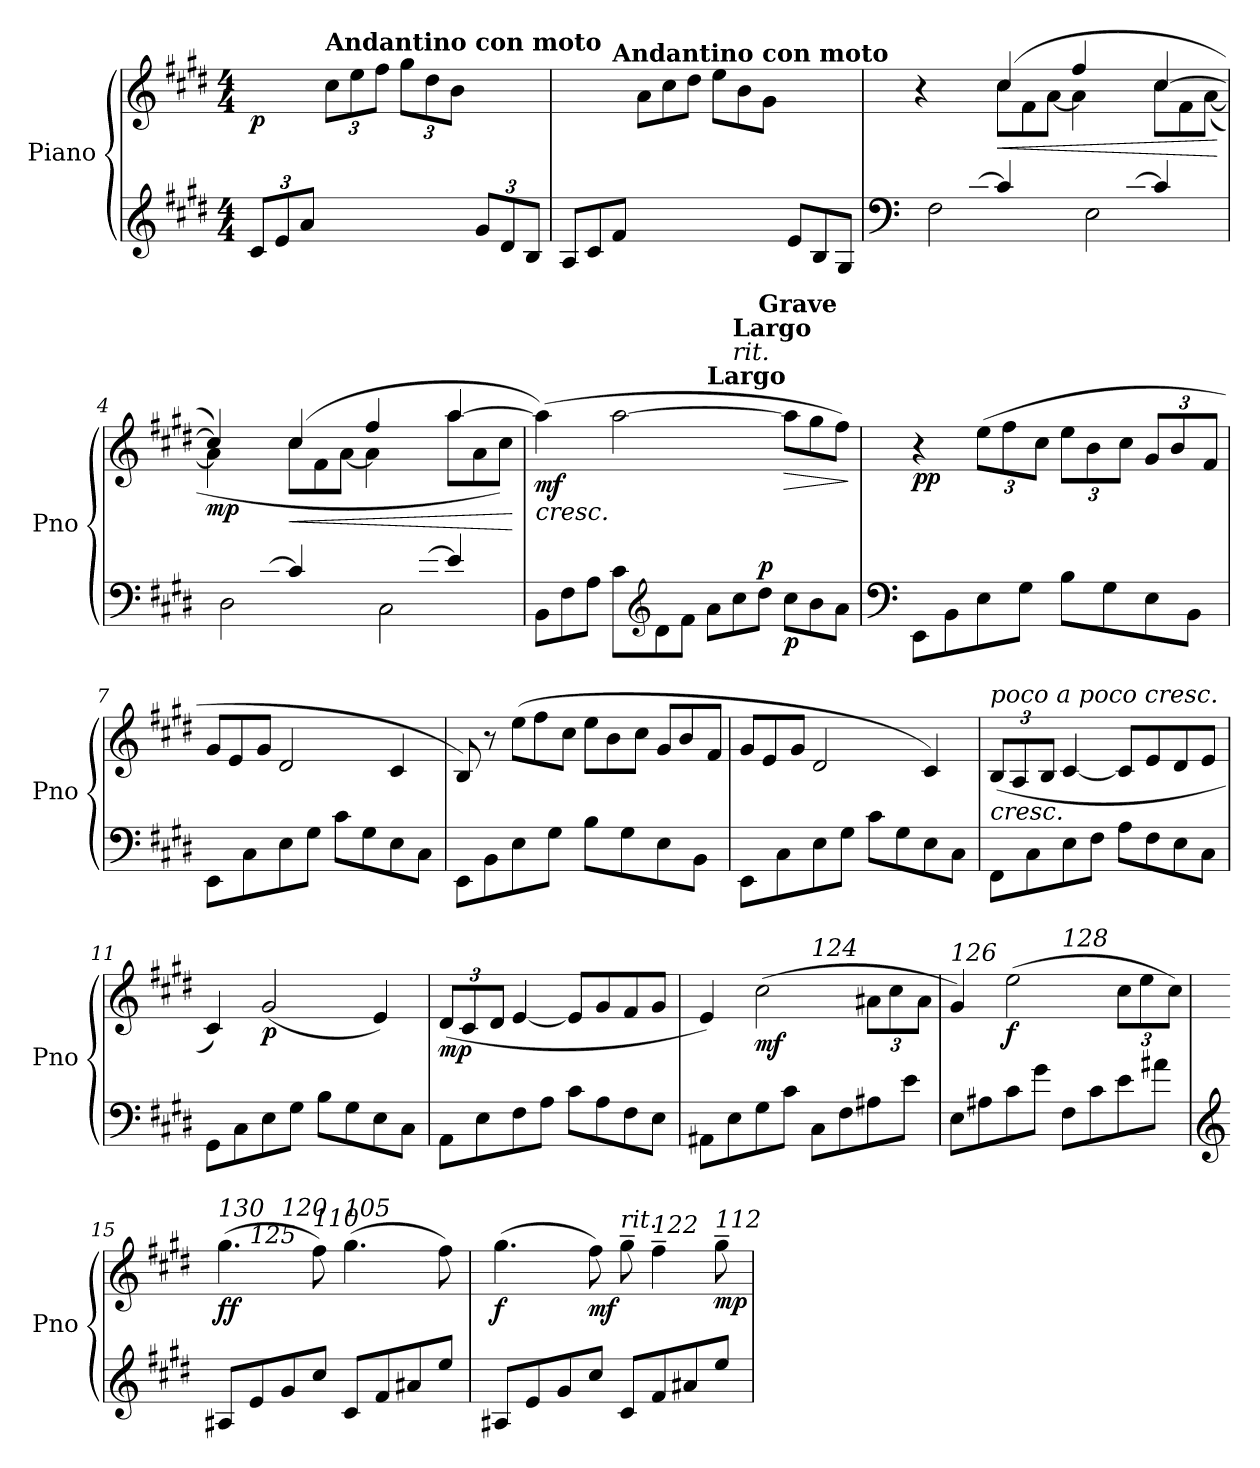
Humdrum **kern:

**kern	**kern	**dynam
*part1	*part1	*part1
*staff2	*staff1	*staff1/2
*I"Piano	*	*
*I'Pno	*	*
*clefG2	*clefG2	*
*k[f#c#g#d#]	*k[f#c#g#d#]	*
*M4/4	*M4/4	*
*MM60	*MM60	*
*Xbrackettup	*	*
=1	=1	=1
!	!	!LO:DY:b
12c#/L	4ryy	p
*	*MM90	*
12e/	.	.
*	*MM110	*
12a/J	.	.
*	*Xbrackettup	*
!	!LO:TX:a:B:t=Andantino con moto	!
4ryy	12cc#\L	.
.	12ee\	.
.	12ff#\J	.
4ryy	12gg#\L	.
.	12dd#\	.
.	12b\J	.
12g#/L	4ryy	.
12d#/	.	.
*	*MM90	*
12B/J	.	.
=2	=2	=2
*Xtuplet	*	*
*	*^	*
12A/L	4ryy	6ryy	.
12c#/	.	.	.
!	!	!LO:TX:a:B:t=Andantino con moto	!
12f#/J	.	3%2ryy	.
*	*Xtuplet	*	*
4ryy	12a\L	.	.
.	12cc#\	.	.
.	12dd#\J	.	.
4ryy	12ee\L	.	.
.	12b\	.	.
.	12g#\J	.	.
12e/L	4ryy	.	.
12B/	.	6ryy	.
12G#/J	.	.	.
=3	=3	=3	=3
*clefF4	*	*	*
*^	*	*	*
12F#/Lyy	(<2F#\	4r	4ryy	.
12A/	.	.	.	.
[12c#/J	.	.	.	.
!	!	!	!	!LO:HP:b
4c#/]	.	(>4cc#/	12cc#\L	<
.	.	.	12f#\	.
.	.	.	[12a\J	.
12E/Lyy	2E\	4ff#/	(4a\]	.
12A/	.	.	.	.
[12c#/J	.	.	.	.
4c#/]	.	[4cc#/	12cc#\L	.
.	.	.	12f#\	.
.	.	.	([12a\J	.
*v	*v	*	*	*
*	*v	*v	*
.	.	[
!!LO:LB:g=z
=4	=4	=4
*^	*^	*
!	!	!	!	!LO:DY:b
12D#/Lyy	2D#\	4cc#/])	4a\]	mp
12A/	.	.	.	.
[12c#/J	.	.	.	.
!	!	!	!	!LO:HP:b
4c#/]	.	(>4cc#/	12cc#\L	<
.	.	.	12f#\	.
.	.	.	[12a\J	.
12C#/Lyy	2C#\	4ff#/	4a\]	.
12A/	.	.	.	.
[12e/J	.	.	.	.
4e/]	.	[4aa/	12aa\L	.
.	.	.	12a\	.
.	.	.	12cc#\J)	.
*v	*v	*	*	*
*	*v	*v	*
.	.	[
=5	=5	=5
!	!LO:TX:a:B:t=Andante	!
!	!	!LO:HP:b
!	!	!LO:DY:n=1:b
*	*^	*
*	*	*^	*
*	*	*	*^	*
12BB\L	(>4aa\])	2ryy	3..ryy	3%2ryy	< mf
12F#\	.	.	.	.	.
12A\J	.	.	.	.	.
*	*MM80	*	*	*	*
12c#\L	[2aa\	.	.	.	.
*clefG2	*	*	*	*	*
12d#\	.	.	.	.	.
*	*MM70	*	*	*	*
12f#\J	.	.	.	.	.
!	!	!LO:TX:a:B:t=Largo	!	!	!
12a\L	.	2ryy	.	.	.
!	!	!	!LO:TX:a:i:t=rit.	!	!
!	!	!	!LO:TX:a:B:t=Largo	!	!
12cc#\	.	.	3ryy	.	.
!	!	!	!	!LO:TX:a:B:t=Grave	!
!	!	!	!	!	!LO:DY:n=2:a=2
12dd#\J	.	.	.	3ryy	p
!	!	!	!	!	!LO:HP:n=1:b
!	!	!	!	!	!LO:DY:n=3:b=2
12cc#\L	12aa\L]	.	.	.	[ > p
*	*MM20	*	*	*	*
12b\	12gg#\	.	.	.	.
12a\J	12ff#\J)	.	12ryy	.	.
.	.	.	.	.	]
*	*v	*v	*v	*v	*
=6	=6	=6
*clefF4	*	*
*	*^	*
*	*	*^	*
*	*	*	*^	*
!	!LO:TX:a:i:t=a tempo	!	!	!	!
!	!	!	!	!	!LO:DY:b
*	*v	*v	*v	*v	*
8EE\L	4r	pp
8BB\	.	.
*	*tuplet	*
8E\	(>12ee\L	.
.	12ff#\	.
8G#\J	.	.
.	12cc#\J	.
8B\L	12ee\L	.
.	12b\	.
8G#\	.	.
.	12cc#\J	.
8E\	12g#/L	.
.	12b/	.
8BB\J	.	.
.	12f#/J	.
=7	=7	=7
*	*Xtuplet	*
8EE\L	12g#/L	.
.	12e/	.
8C#\	.	.
.	12g#/J	.
8E\	2d#/	.
8G#\J	.	.
8c#\L	.	.
8G#\	.	.
8E\	4c#/	.
8C#\J	.	.
!!LO:LB:g=z
=8	=8	=8
8EE\L	8B/)	.
8BB\	8r	.
8E\	(>12ee\L	.
.	12ff#\	.
8G#\J	.	.
.	12cc#\J	.
8B\L	12ee\L	.
.	12b\	.
8G#\	.	.
.	12cc#\J	.
8E\	12g#/L	.
.	12b/	.
8BB\J	.	.
.	12f#/J	.
=9	=9	=9
8EE\L	12g#/L	.
.	12e/	.
8C#\	.	.
.	12g#/J	.
8E\	2d#/	.
8G#\J	.	.
8c#\L	.	.
8G#\	.	.
8E\	4c#/)	.
8C#\J	.	.
=10	=10	=10
*	*tuplet	*
!	!LO:TX:a:i:t=poco a poco cresc.	!
!	!	!LO:HP:b
8FF#\L	(<12B/L	<
.	12A/	.
8C#\	.	.
.	12B/J	.
8E\	[4c#/	.
8F#\J	.	.
8A\L	8c#/L]	.
8F#\	8e/	.
8E\	8d#/	.
8C#\J	8e/J	.
=11	=11	=11
8GG#\L	4c#/)	.
8C#\	.	.
!	!	!LO:DY:b
8E\	(<2g#/	p
8G#\J	.	.
8B\L	.	.
8G#\	.	.
8E\	4e/)	.
8C#\J	.	.
!!LO:LB:g=z
=12	=12	=12
!	!	!LO:DY:b
8AA\L	(<12d#/L	mp
.	12c#/	.
8E\	.	.
.	12d#/J	.
8F#\	[4e/	.
8A\J	.	.
8c#\L	8e/L]	.
8A\	8g#/	.
8F#\	8f#/	.
8E\J	8g#/J	.
=13	=13	=13
!	!LO:TX:a:i:t=sempre cresc.	!
!	!LO:TX:a:i:t=stringendo	!
*	*^	*
8AA#X\L	4e/)	2ryy	.
8E\	.	.	.
!	!	!	!LO:DY:b
8G#\	(>2cc#\	.	mf
8c#\J	.	.	.
!	!	!LO:TX:a:i:t=124	!
8C#\L	.	2ryy	.
8F#\	.	.	.
8A#X\	12a#X\L	.	.
.	12cc#\	.	.
8e\J	.	.	.
.	12a#\J	.	.
=14	=14	=14	=14
!	!LO:TX:a:i:t=126	!	!
8E\L	4g#/)	2ryy	.
8A#X\	.	.	.
!	!	!	!LO:DY:b
8c#\	(>2ee\	.	f
8g#\J	.	.	.
!	!	!LO:TX:a:i:t=128	!
8F#\L	.	2ryy	.
8c#\	.	.	.
8e\	12cc#\L	.	.
.	12ee\	.	.
8a#X\J	.	.	.
.	12cc#\J)	.	.
*	*v	*v	*
=15	=15	=15
*clefG2	*	*
*	*^	*
!	!LO:TX:a:i:t=130	!	!
!	!	!	!LO:DY:b
*	*	*^	*
8A#X/L	(>4.gg#\	8ryy	4ryy	ff
!	!	!LO:TX:a:i:t=125	!	!
8e/	.	2..ryy	.	.
!	!	!	!LO:TX:a:i:t=120	!
8g#/	.	.	2.ryy	.
!	!LO:TX:a:i:t=110	!	!	!
8cc#/J	8ff#\)	.	.	.
!	!LO:TX:a:i:t=105	!	!	!
8c#/L	(>4.gg#\	.	.	.
8f#/	.	.	.	.
8a#X/	.	.	.	.
*	*MM100	*	*	*
8ee/J	8ff#\)	.	.	.
=16	=16	=16	=16	=16
!	!	!	!	!LO:DY:b
*	*v	*v	*v	*
8A#X/L	(>4.gg#\	f
8e/	.	.
8g#/	.	.
*	*MM90	*
!	!	!LO:DY:b
8cc#/J	8ff#\)	mf
*	*MM80	*
!	!LO:TX:a:i:t=rit.	!
8c#/L	8gg#~\	.
*	*MM80	*
!	!LO:TX:a:i:t=122	!
8f#/	4ff#~\	.
8a#X/	.	.
*	*MM60	*
!	!LO:TX:a:i:t=112	!
!	!	!LO:DY:b
8ee/J	8gg#~\	mp
.	.	[
=	=	=
*-	*-	*-
